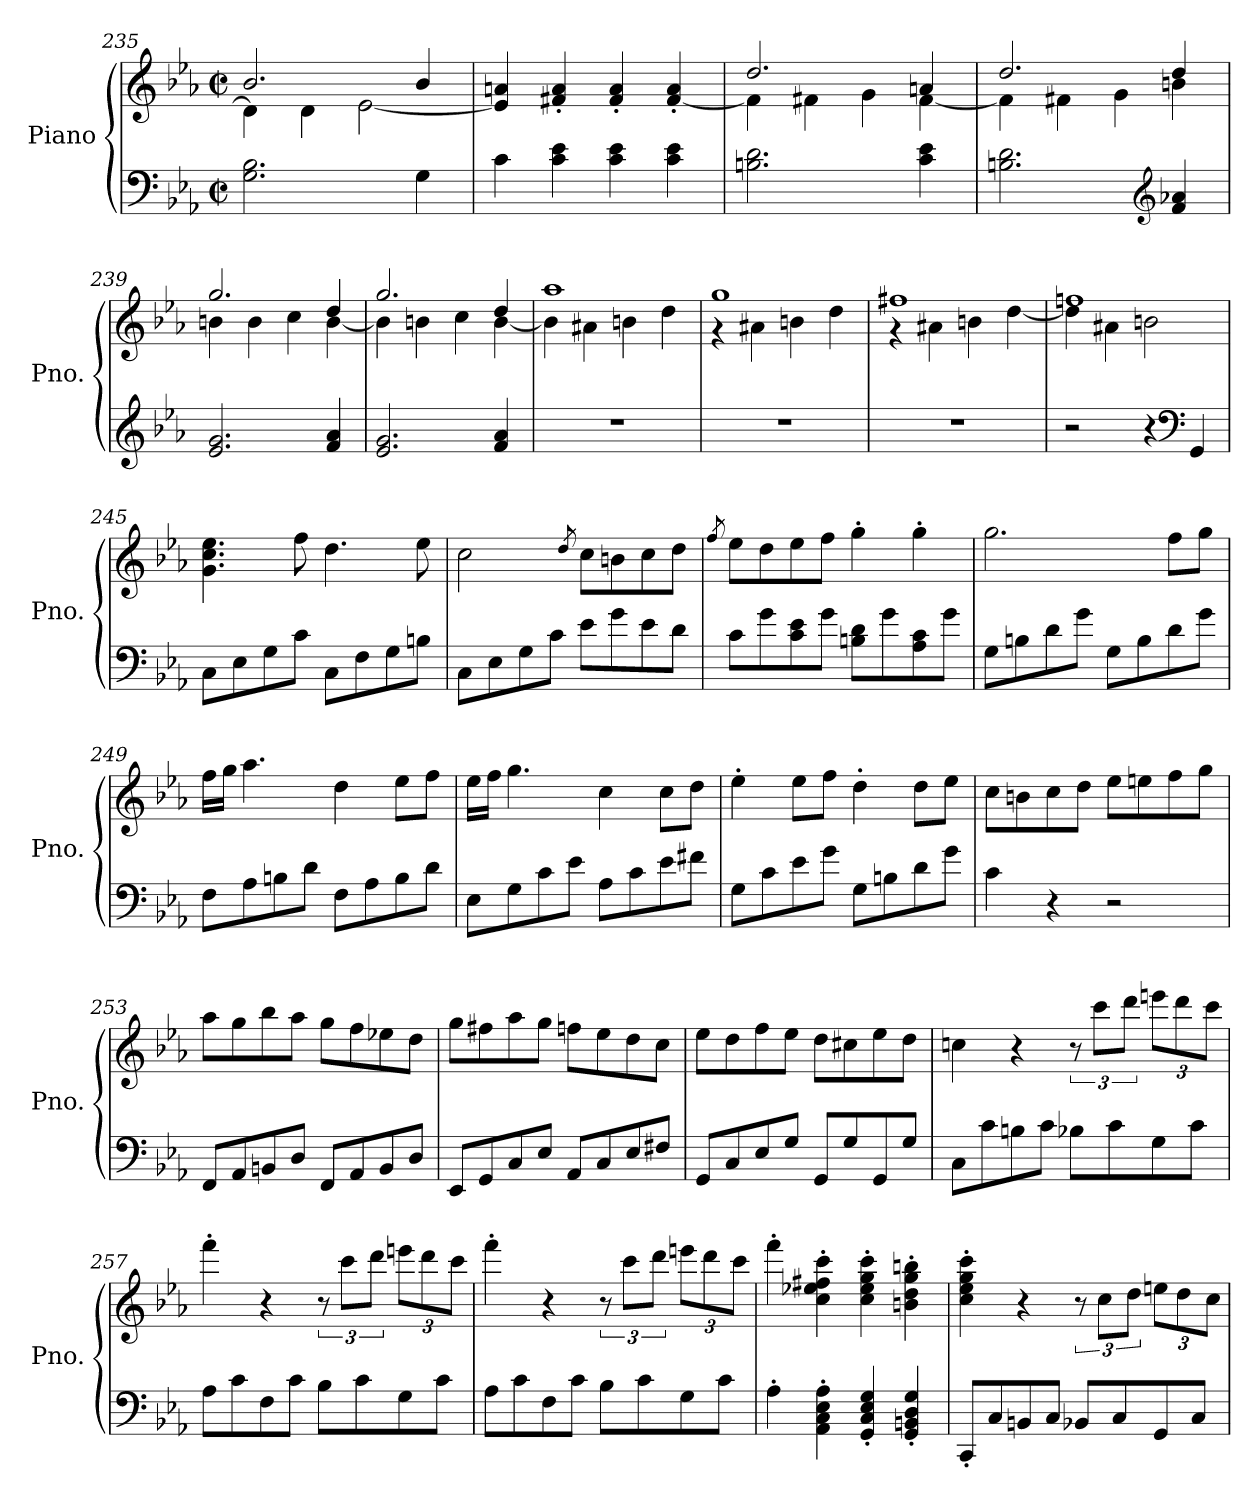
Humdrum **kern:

**kern	**kern
*part1	*part1
*staff2	*staff1
*I"Piano	*
*I'Pno.	*
*clefF4	*clefG2
*k[b-e-a-]	*k[b-e-a-]
*M2/2	*M2/2
*met(c|)	*met(c|)
=235	=235
*	*^
2.G\ 2.B-\	2.b-/	4d\]
.	.	4d\
.	.	[2e-\
4G\	4b-/	.
*	*v	*v
=236	=236
4c\	4e-/] 4an/
4c\ 4e-\	4f#X/' 4a/'
4c\ 4e-\	4f#/' 4a/'
4c\ 4e-\	[4f#/' 4a/'
=237	=237
*	*^
2.Bn\ 2.d\	2.dd/	4f#\]
.	.	4f#X\
.	.	4g\
4c\ 4e-\	4an/	[4f#\
=238	=238	=238
2.Bn\ 2.d\	2.dd/	4f#\]
.	.	4f#X\
.	.	4g\
*clefG2	*	*
4f/ 4a-X/	4dd/	4bn\
=239	=239	=239
2.e-/ 2.g/	2.gg/	4bn\
.	.	4b\
.	.	4cc\
4f/ 4a-/	4dd/	[4b\
!!LO:LB:g=z	!!
=240	=240	=240
2.e-/ 2.g/	2.gg/	4b\]
.	.	4bn\
.	.	4cc\
4f/ 4a-/	4dd/	[4b\
=241	=241	=241
1r	1aa-	4b\]
.	.	4a#X\
.	.	4bn\
.	.	4dd\
=242	=242	=242
1r	1gg	4r
.	.	4a#X\
.	.	4bn\
.	.	4dd\
=243	=243	=243
1r	1ff#X	4r
.	.	4a#X\
.	.	4bn\
.	.	[4dd\
=244	=244	=244
2r	1ffn	4dd\]
.	.	4a#X\
4r	.	2bn\
*clefF4	*	*
4GG/	.	.
*	*v	*v
=245	=245
8C\L	4.g\ 4.cc\ 4.ee-\
8E-\	.
8G\	.
8c\J	8ff\
8C\L	4.dd\
8F\	.
8G\	.
8Bn\J	8ee-\
!!LO:LB:g=z
=246	=246
8C\L	2cc\
8E-\	.
8G\	.
8c\J	.
.	8qdd/
8e-\L	8cc\L
8g\	8bn\
8e-\	8cc\
8d\J	8dd\J
=247	=247
.	8qff/
8c\L	8ee-\L
8g\	8dd\
8c\ 8e-\	8ee-\
8g\J	8ff\J
8Bn\ 8d\L	4gg'\
8g\	.
8A-\ 8c\	4gg'\
8g\J	.
=248	=248
8G\L	2.gg\
8Bn\	.
8d\	.
8g\J	.
8G\L	.
8B\	.
8d\	8ff\L
8g\J	8gg\J
=249	=249
8F\L	16ff\LL
.	16gg\JJ
8A-\	4.aa-\
8Bn\	.
8d\J	.
8F\L	4dd\
8A-\	.
8B\	8ee-\L
8d\J	8ff\J
!!LO:LB:g=z
=250	=250
8E-\L	16ee-\LL
.	16ff\JJ
8G\	4.gg\
8c\	.
8e-\J	.
8A-\L	4cc\
8c\	.
8e-\	8cc\L
8f#X\J	8dd\J
=251	=251
8G\L	4ee-'\
8c\	.
8e-\	8ee-\L
8g\J	8ff\J
8G\L	4dd'\
8Bn\	.
8d\	8dd\L
8g\J	8ee-\J
=252	=252
4c\	8cc\L
.	8bn\
4r	8cc\
.	8dd\J
2r	8ee-\L
.	8een\
.	8ff\
.	8gg\J
=253	=253
8FF/L	8aa-\L
8AA-/	8gg\
8BBn/	8bb-\
8D/J	8aa-\J
8FF/L	8gg\L
8AA-/	8ff\
8BB/	8ee-X\
8D/J	8dd\J
!!LO:LB:g=z
=254	=254
8EE-/L	8gg\L
8GG/	8ff#X\
8C/	8aa-\
8E-/J	8gg\J
8AA-/L	8ffn\L
8C/	8ee-\
8E-/	8dd\
8F#X/J	8cc\J
=255	=255
8GG/L	8ee-\L
8C/	8dd\
8E-/	8ff\
8G/J	8ee-\J
8GG/L	8dd\L
8G/	8cc#X\
8GG/	8ee-\
8G/J	8dd\J
=256	=256
8C\L	4ccn\
8c\	.
8Bn\	4r
8c\J	.
8B-X\L	12r
.	12ccc\L
8c\	.
.	12ddd\J
*	*Xbrackettup
8G\	12eeen\L
.	12ddd\
8c\J	.
.	12ccc\J
!!LO:PB:g=z
=257	=257
8A-\L	4fff'\
8c\	.
8F\	4r
8c\J	.
*	*brackettup
8B-\L	12r
.	12ccc\L
8c\	.
.	12ddd\J
*	*Xbrackettup
8G\	12eeen\L
.	12ddd\
8c\J	.
.	12ccc\J
=258	=258
8A-\L	4fff'\
8c\	.
8F\	4r
8c\J	.
*	*brackettup
8B-\L	12r
.	12ccc\L
8c\	.
.	12ddd\J
*	*Xbrackettup
8G\	12eeen\L
.	12ddd\
8c\J	.
.	12ccc\J
=259	=259
4A-'\	4fff'\
4AA-\' 4C\' 4E-\' 4A-\'	4cc\' 4ee-X\' 4ff#X\' 4ccc\'
4GG/' 4C/' 4E-/' 4G/'	4cc\' 4ee-\' 4gg\' 4ccc\'
4GG/' 4BBn/' 4D/' 4G/'	4bn\' 4dd\' 4gg\' 4bbn\'
!!LO:LB:g=z
=260	=260
8CC'/L	4cc\' 4ee-\' 4gg\' 4ccc\'
8C/	.
8BBn/	4r
8C/J	.
*	*brackettup
8BB-X/L	12r
.	12cc\L
8C/	.
.	12dd\J
*	*Xbrackettup
8GG/	12een\L
.	12dd\
8C/J	.
.	12cc\J
=	=
*-	*-
